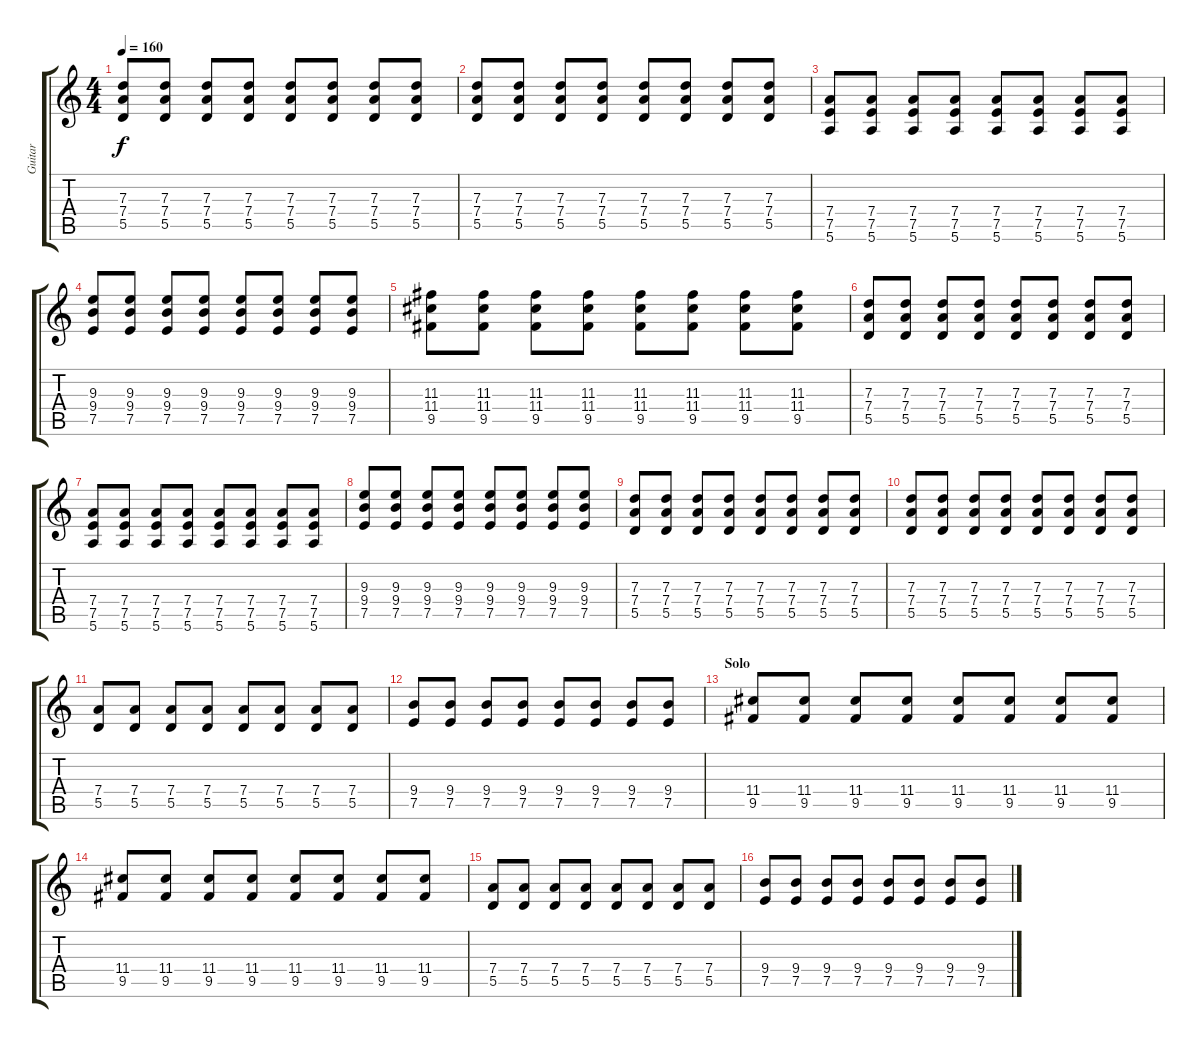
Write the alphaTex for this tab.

\track ("Guitar" "Guitar") {instrument acousticguitarsteel}
\staff {score tabs}
\tuning (E4 B3 G3 D3 A2 E2) {hide}
\ts (4 4)
\tempo 160
\clef g2
\ks c
(7.3 7.4 5.5).8{dy f} (7.3 7.4 5.5).8 (7.3 7.4 5.5).8 (7.3 7.4 5.5).8 (7.3 7.4 5.5).8 (7.3 7.4 5.5).8 (7.3 7.4 5.5).8 (7.3 7.4 5.5).8 |
(7.3 7.4 5.5).8 (7.3 7.4 5.5).8 (7.3 7.4 5.5).8 (7.3 7.4 5.5).8 (7.3 7.4 5.5).8 (7.3 7.4 5.5).8 (7.3 7.4 5.5).8 (7.3 7.4 5.5).8 |
(7.4 7.5 5.6).8{volume 8} (7.4 7.5 5.6).8 (7.4 7.5 5.6).8 (7.4 7.5 5.6).8 (7.4 7.5 5.6).8 (7.4 7.5 5.6).8 (7.4 7.5 5.6).8 (7.4 7.5 5.6).8 |
(9.3 9.4 7.5).8 (9.3 9.4 7.5).8 (9.3 9.4 7.5).8 (9.3 9.4 7.5).8 (9.3 9.4 7.5).8 (9.3 9.4 7.5).8 (9.3 9.4 7.5).8 (9.3 9.4 7.5).8 |
(11.3 11.4 9.5).8 (11.3 11.4 9.5).8 (11.3 11.4 9.5).8 (11.3 11.4 9.5).8 (11.3 11.4 9.5).8 (11.3 11.4 9.5).8 (11.3 11.4 9.5).8 (11.3 11.4 9.5).8 |
(7.3 7.4 5.5).8 (7.3 7.4 5.5).8 (7.3 7.4 5.5).8 (7.3 7.4 5.5).8 (7.3 7.4 5.5).8 (7.3 7.4 5.5).8 (7.3 7.4 5.5).8 (7.3 7.4 5.5).8 |
(7.4 7.5 5.6).8 (7.4 7.5 5.6).8 (7.4 7.5 5.6).8 (7.4 7.5 5.6).8 (7.4 7.5 5.6).8 (7.4 7.5 5.6).8 (7.4 7.5 5.6).8 (7.4 7.5 5.6).8 |
(9.3 9.4 7.5).8 (9.3 9.4 7.5).8 (9.3 9.4 7.5).8 (9.3 9.4 7.5).8 (9.3 9.4 7.5).8 (9.3 9.4 7.5).8 (9.3 9.4 7.5).8 (9.3 9.4 7.5).8 |
(7.3 7.4 5.5).8 (7.3 7.4 5.5).8 (7.3 7.4 5.5).8 (7.3 7.4 5.5).8 (7.3 7.4 5.5).8 (7.3 7.4 5.5).8 (7.3 7.4 5.5).8 (7.3 7.4 5.5).8 |
(7.3 7.4 5.5).8 (7.3 7.4 5.5).8 (7.3 7.4 5.5).8 (7.3 7.4 5.5).8 (7.3 7.4 5.5).8 (7.3 7.4 5.5).8 (7.3 7.4 5.5).8 (7.3 7.4 5.5).8 |
(7.4 5.5).8{volume 6} (7.4 5.5).8 (7.4 5.5).8 (7.4 5.5).8 (7.4 5.5).8 (7.4 5.5).8 (7.4 5.5).8 (7.4 5.5).8 |
(9.4 7.5).8 (9.4 7.5).8 (9.4 7.5).8 (9.4 7.5).8 (9.4 7.5).8 (9.4 7.5).8 (9.4 7.5).8 (9.4 7.5).8 |
\section ("" "Solo")
(11.4 9.5).8 (11.4 9.5).8 (11.4 9.5).8 (11.4 9.5).8 (11.4 9.5).8 (11.4 9.5).8 (11.4 9.5).8 (11.4 9.5).8 |
(11.4 9.5).8 (11.4 9.5).8 (11.4 9.5).8 (11.4 9.5).8 (11.4 9.5).8 (11.4 9.5).8 (11.4 9.5).8 (11.4 9.5).8 |
(7.4 5.5).8 (7.4 5.5).8 (7.4 5.5).8 (7.4 5.5).8 (7.4 5.5).8 (7.4 5.5).8 (7.4 5.5).8 (7.4 5.5).8 |
(9.4 7.5).8 (9.4 7.5).8 (9.4 7.5).8 (9.4 7.5).8 (9.4 7.5).8 (9.4 7.5).8 (9.4 7.5).8 (9.4 7.5).8
